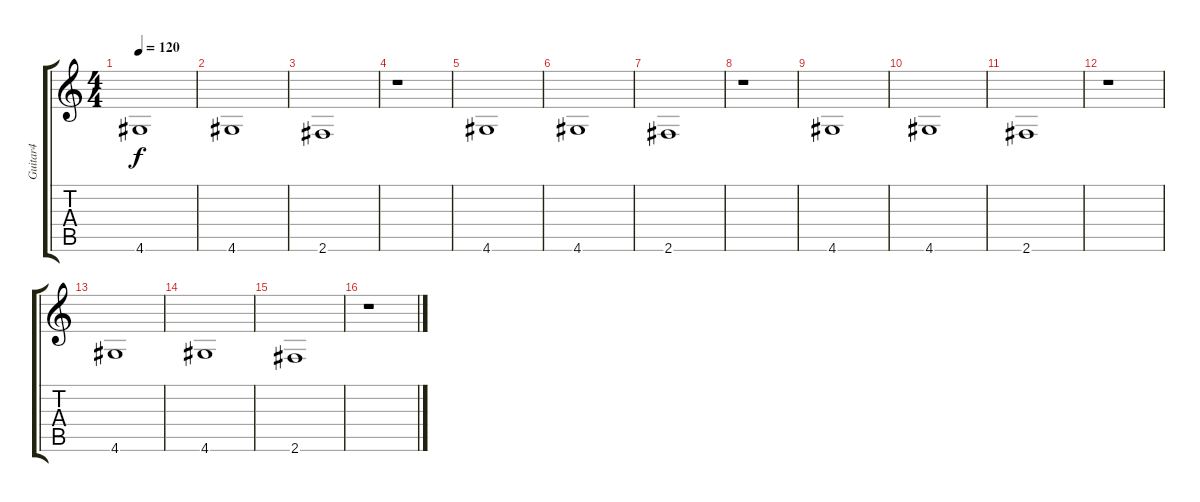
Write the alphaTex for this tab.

\track ("Guitar4" "Guitar4") {instrument distortionguitar}
\staff {score tabs}
\tuning (E4 B3 G3 D3 A2 E2) {hide}
\ts (4 4)
\tempo 120
\clef g2
\ks c
4.6.1{dy f} |
4.6.1 |
2.6.1 |
r.1 |
4.6.1 |
4.6.1 |
2.6.1 |
r.1 |
4.6.1 |
4.6.1 |
2.6.1 |
r.1 |
4.6.1 |
4.6.1 |
2.6.1 |
r.1
